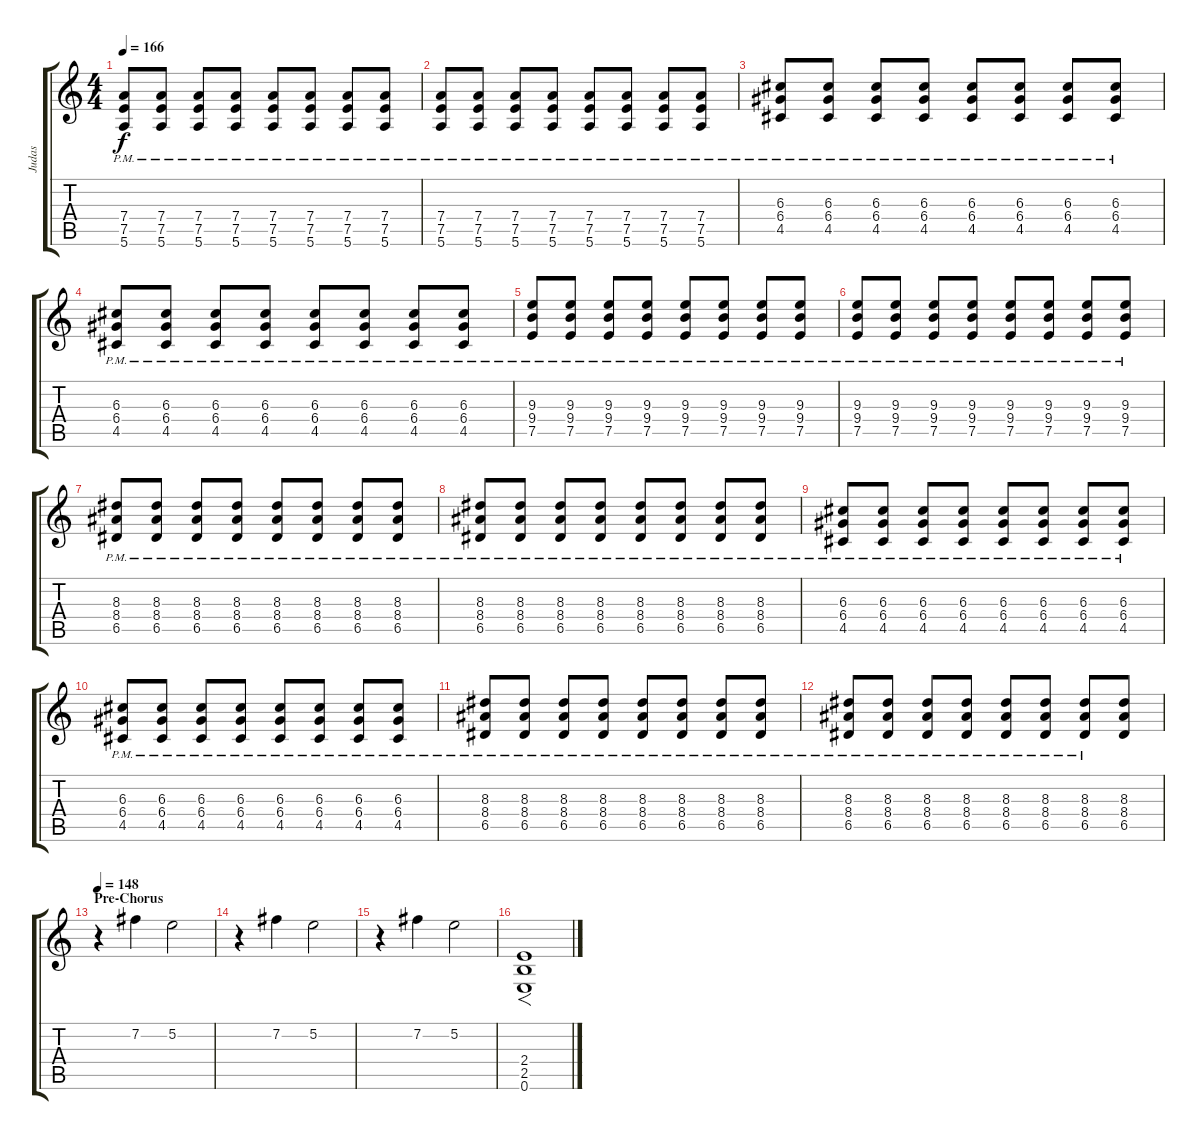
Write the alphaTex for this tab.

\track ("Judas" "Judas") {instrument electricguitarjazz}
\staff {score tabs}
\tuning (E4 B3 G3 D3 A2 E2) {hide}
\ts (4 4)
\tempo 166
\clef g2
\ks c
(7.4{pm} 7.5{pm} 5.6{pm}).8{dy f} (7.4{pm} 7.5{pm} 5.6{pm}).8 (7.4{pm} 7.5{pm} 5.6{pm}).8 (7.4{pm} 7.5{pm} 5.6{pm}).8 (7.4{pm} 7.5{pm} 5.6{pm}).8 (7.4{pm} 7.5{pm} 5.6{pm}).8 (7.4{pm} 7.5{pm} 5.6{pm}).8 (7.4{pm} 7.5{pm} 5.6{pm}).8 |
(7.4{pm} 7.5{pm} 5.6{pm}).8 (7.4{pm} 7.5{pm} 5.6{pm}).8 (7.4{pm} 7.5{pm} 5.6{pm}).8 (7.4{pm} 7.5{pm} 5.6{pm}).8 (7.4{pm} 7.5{pm} 5.6{pm}).8 (7.4{pm} 7.5{pm} 5.6{pm}).8 (7.4{pm} 7.5{pm} 5.6{pm}).8 (7.4{pm} 7.5{pm} 5.6{pm}).8 |
(6.3{pm} 6.4{pm} 4.5{pm}).8 (6.3{pm} 6.4{pm} 4.5{pm}).8 (6.3{pm} 6.4{pm} 4.5{pm}).8 (6.3{pm} 6.4{pm} 4.5{pm}).8 (6.3{pm} 6.4{pm} 4.5{pm}).8 (6.3{pm} 6.4{pm} 4.5{pm}).8 (6.3{pm} 6.4{pm} 4.5{pm}).8 (6.3{pm} 6.4{pm} 4.5{pm}).8 |
(6.3{pm} 6.4{pm} 4.5{pm}).8 (6.3{pm} 6.4{pm} 4.5{pm}).8 (6.3{pm} 6.4{pm} 4.5{pm}).8 (6.3{pm} 6.4{pm} 4.5{pm}).8 (6.3{pm} 6.4{pm} 4.5{pm}).8 (6.3{pm} 6.4{pm} 4.5{pm}).8 (6.3{pm} 6.4{pm} 4.5{pm}).8 (6.3{pm} 6.4{pm} 4.5{pm}).8 |
(9.3{pm} 9.4{pm} 7.5{pm}).8 (9.3{pm} 9.4{pm} 7.5{pm}).8 (9.3{pm} 9.4{pm} 7.5{pm}).8 (9.3{pm} 9.4{pm} 7.5{pm}).8 (9.3{pm} 9.4{pm} 7.5{pm}).8 (9.3{pm} 9.4{pm} 7.5{pm}).8 (9.3{pm} 9.4{pm} 7.5{pm}).8 (9.3{pm} 9.4{pm} 7.5{pm}).8 |
(9.3{pm} 9.4{pm} 7.5{pm}).8 (9.3{pm} 9.4{pm} 7.5{pm}).8 (9.3{pm} 9.4{pm} 7.5{pm}).8 (9.3{pm} 9.4{pm} 7.5{pm}).8 (9.3{pm} 9.4{pm} 7.5{pm}).8 (9.3{pm} 9.4{pm} 7.5{pm}).8 (9.3{pm} 9.4{pm} 7.5{pm}).8 (9.3{pm} 9.4{pm} 7.5{pm}).8 |
(8.3{pm} 8.4{pm} 6.5{pm}).8 (8.3{pm} 8.4{pm} 6.5{pm}).8 (8.3{pm} 8.4{pm} 6.5{pm}).8 (8.3{pm} 8.4{pm} 6.5{pm}).8 (8.3{pm} 8.4{pm} 6.5{pm}).8 (8.3{pm} 8.4{pm} 6.5{pm}).8 (8.3{pm} 8.4{pm} 6.5{pm}).8 (8.3{pm} 8.4{pm} 6.5{pm}).8 |
(8.3{pm} 8.4{pm} 6.5{pm}).8 (8.3{pm} 8.4{pm} 6.5{pm}).8 (8.3{pm} 8.4{pm} 6.5{pm}).8 (8.3{pm} 8.4{pm} 6.5{pm}).8 (8.3{pm} 8.4{pm} 6.5{pm}).8 (8.3{pm} 8.4{pm} 6.5{pm}).8 (8.3{pm} 8.4{pm} 6.5{pm}).8 (8.3{pm} 8.4{pm} 6.5{pm}).8 |
(6.3{pm} 6.4{pm} 4.5{pm}).8 (6.3{pm} 6.4{pm} 4.5{pm}).8 (6.3{pm} 6.4{pm} 4.5{pm}).8 (6.3{pm} 6.4{pm} 4.5{pm}).8 (6.3{pm} 6.4{pm} 4.5{pm}).8 (6.3{pm} 6.4{pm} 4.5{pm}).8 (6.3{pm} 6.4{pm} 4.5{pm}).8 (6.3{pm} 6.4{pm} 4.5{pm}).8 |
(6.3{pm} 6.4{pm} 4.5{pm}).8 (6.3{pm} 6.4{pm} 4.5{pm}).8 (6.3{pm} 6.4{pm} 4.5{pm}).8 (6.3{pm} 6.4{pm} 4.5{pm}).8 (6.3{pm} 6.4{pm} 4.5{pm}).8 (6.3{pm} 6.4{pm} 4.5{pm}).8 (6.3{pm} 6.4{pm} 4.5{pm}).8 (6.3{pm} 6.4{pm} 4.5{pm}).8 |
(8.3{pm} 8.4{pm} 6.5{pm}).8 (8.3{pm} 8.4{pm} 6.5{pm}).8 (8.3{pm} 8.4{pm} 6.5{pm}).8 (8.3{pm} 8.4{pm} 6.5{pm}).8 (8.3{pm} 8.4{pm} 6.5{pm}).8 (8.3{pm} 8.4{pm} 6.5{pm}).8 (8.3{pm} 8.4{pm} 6.5{pm}).8 (8.3{pm} 8.4{pm} 6.5{pm}).8 |
(8.3{pm} 8.4{pm} 6.5{pm}).8 (8.3{pm} 8.4{pm} 6.5{pm}).8 (8.3{pm} 8.4{pm} 6.5{pm}).8 (8.3{pm} 8.4{pm} 6.5{pm}).8 (8.3{pm} 8.4{pm} 6.5{pm}).8 (8.3{pm} 8.4{pm} 6.5{pm}).8 (8.3{pm} 8.4{pm} 6.5{pm}).8 (8.3 8.4 6.5).8 |
\section ("" "Pre-Chorus")
\tempo 148
r.4{instrument electricguitarjazz} 7.2.4 5.2.2 |
r.4 7.2.4 5.2.2 |
r.4 7.2.4 5.2.2 |
(2.4 2.5 0.6).1{f instrument distortionguitar}
